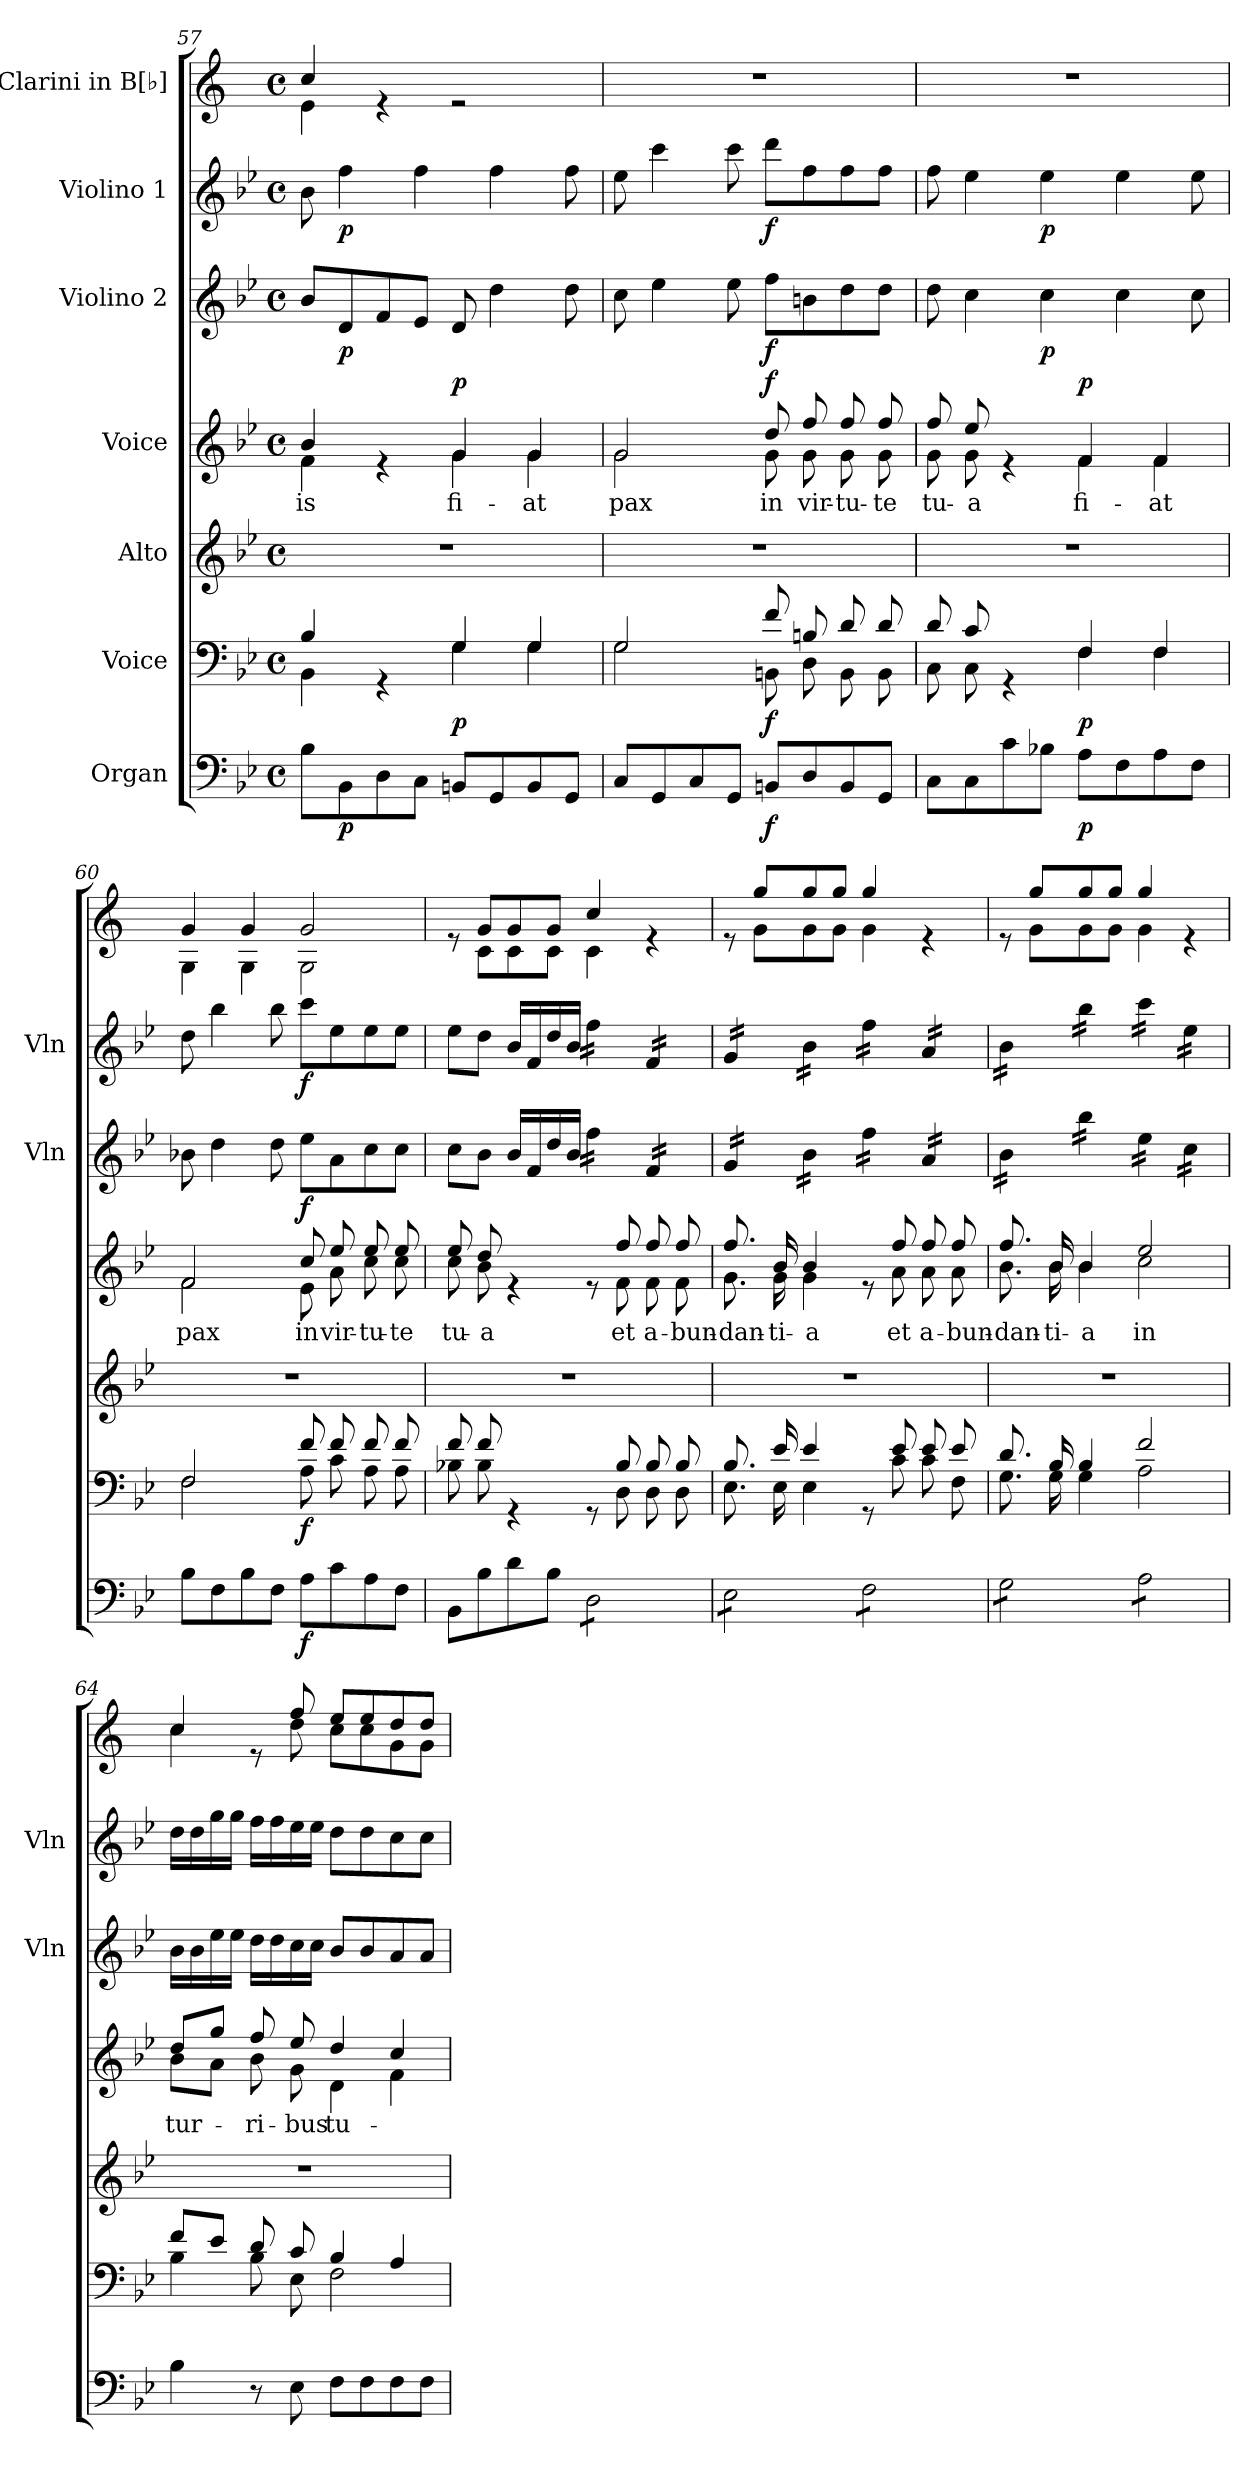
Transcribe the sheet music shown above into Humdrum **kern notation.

**kern	**dynam	**kern	**dynam	**kern	**kern	**text	**dynam	**kern	**dynam	**kern	**dynam	**kern
*part7	*part7	*part6	*part6	*part5	*part4	*part4	*part4	*part3	*part3	*part2	*part2	*part1
*staff7	*staff7	*staff6	*staff6	*staff5	*staff4	*staff4	*staff4	*staff3	*staff3	*staff2	*staff2	*staff1
*I"Organ	*	*I"Voice	*	*I"Alto	*I"Voice	*	*	*I"Violino 2	*	*I"Violino 1	*	*I"Clarini in B[♭]
*	*	*	*	*	*	*	*	*I'Vln	*	*I'Vln	*	*
*clefF4	*	*clefF4	*	*clefG2	*clefG2	*	*	*clefG2	*	*clefG2	*	*clefG2
*	*	*	*	*	*	*	*	*	*	*	*	*ITrd1c2
*k[b-e-]	*	*k[b-e-]	*	*k[b-e-]	*k[b-e-]	*	*	*k[b-e-]	*	*k[b-e-]	*	*k[b-e-]
*M4/4	*	*M4/4	*	*M4/4	*M4/4	*	*	*M4/4	*	*M4/4	*	*M4/4
*met(c)	*	*met(c)	*	*met(c)	*met(c)	*	*	*met(c)	*	*met(c)	*	*met(c)
=57	=57	=57	=57	=57	=57	=57	=57	=57	=57	=57	=57	=57
*	*	*^	*	*	*	*	*	*	*	*	*	*
!	!	!	!	!	!	!	!LO:LY:b	!	!	!	!	!	!
*	*	*	*	*	*	*^	*	*	*	*	*	*	*^
8B-\L	.	4B-/	4BB-\	.	1r	4b-/	4f\	-is	.	8b-/L	.	8b-\	.	4b-/	4d\
!	!LO:DY:b	!	!	!	!	!	!	!	!	!	!LO:DY:b	!	!LO:DY:b	!	!
8BB-\	p	.	.	.	.	.	.	.	.	8d/	p	4ff\	p	.	.
8D\	.	4rGG	4ryy	.	.	4re	4ryy	.	.	8f/	.	.	.	4re	2.ryy
8C\J	.	.	.	.	.	.	.	.	.	8e-/J	.	4ff\	.	.	.
!	!	!	!	!LO:DY:b	!	!	!	!LO:LY:b	!LO:DY:b	!	!	!	!	!	!
8BBn/L	.	4G/	4G\	p	.	4g/	4g\	fi-	p	8d/	.	.	.	2re	.
8GG/	.	.	.	.	.	.	.	.	.	4dd\	.	4ff\	.	.	.
!	!	!	!	!	!	!	!	!LO:LY:b	!	!	!	!	!	!	!
8BB/	.	4G/	4G\	.	.	4g/	4g\	-at	.	.	.	.	.	.	.
8GG/J	.	.	.	.	.	.	.	.	.	8dd\	.	8ff\	.	.	.
*	*	*	*	*	*	*	*	*	*	*	*	*	*	*v	*v
=58	=58	=58	=58	=58	=58	=58	=58	=58	=58	=58	=58	=58	=58	=58
!	!	!	!	!	!	!	!	!LO:LY:b	!	!	!	!	!	!
8C/L	.	2G/	2G\	.	1r	2g/	2g\	pax	.	8cc\	.	8ee-\	.	1r
8GG/	.	.	.	.	.	.	.	.	.	4ee-\	.	4ccc\	.	.
8C/	.	.	.	.	.	.	.	.	.	.	.	.	.	.
8GG/J	.	.	.	.	.	.	.	.	.	8ee-\	.	8ccc\	.	.
!	!LO:DY:b	!	!	!LO:DY:b	!	!	!	!LO:LY:b	!LO:DY:b	!	!LO:DY:b	!	!LO:DY:b	!
8BBn/L	f	8f/	8BBn\	f	.	8dd/	8g\	in	f	8ff\L	f	8ddd\L	f	.
!	!	!	!	!	!	!	!	!LO:LY:b	!	!	!	!	!	!
8D/	.	8Bn/	8D\	.	.	8ff/	8g\	vir-	.	8bn\	.	8ff\	.	.
!	!	!	!	!	!	!	!	!LO:LY:b	!	!	!	!	!	!
8BB/	.	8d/	8BB\	.	.	8ff/	8g\	-tu-	.	8dd\	.	8ff\	.	.
!	!	!	!	!	!	!	!	!LO:LY:b	!	!	!	!	!	!
8GG/J	.	8d/	8BB\	.	.	8ff/	8g\	-te	.	8dd\J	.	8ff\J	.	.
=59	=59	=59	=59	=59	=59	=59	=59	=59	=59	=59	=59	=59	=59	=59
!	!	!	!	!	!	!	!	!LO:LY:b	!	!	!	!	!	!
8C\L	.	8d/	8C\	.	1r	8ff/	8g\	tu-	.	8dd\	.	8ff\	.	1r
!	!	!	!	!	!	!	!	!LO:LY:b	!	!	!	!	!	!
8C\	.	8c/	8C\	.	.	8ee-/	8g\	-a	.	4cc\	.	4ee-\	.	.
8c\	.	4rGG	4ryy	.	.	4re	4ryy	.	.	.	.	.	.	.
!	!	!	!	!	!	!	!	!	!	!	!LO:DY:b	!	!LO:DY:b	!
8B-X\J	.	.	.	.	.	.	.	.	.	4cc\	p	4ee-\	p	.
!	!LO:DY:b	!	!	!LO:DY:b	!	!	!	!LO:LY:b	!LO:DY:b	!	!	!	!	!
8A\L	p	4F/	4F\	p	.	4f/	4f\	fi-	p	.	.	.	.	.
8F\	.	.	.	.	.	.	.	.	.	4cc\	.	4ee-\	.	.
!	!	!	!	!	!	!	!	!LO:LY:b	!	!	!	!	!	!
8A\	.	4F/	4F\	.	.	4f/	4f\	-at	.	.	.	.	.	.
8F\J	.	.	.	.	.	.	.	.	.	8cc\	.	8ee-\	.	.
!!LO:PB:g=z
=60	=60	=60	=60	=60	=60	=60	=60	=60	=60	=60	=60	=60	=60	=60
!	!	!	!	!	!	!	!	!LO:LY:b	!	!	!	!	!	!
*	*	*	*	*	*	*	*	*	*	*	*	*	*	*^
8B-\L	.	2F/	2F\	.	1r	2f/	2f\	pax	.	8b-X\	.	8dd\	.	4f/	4F\
8F\	.	.	.	.	.	.	.	.	.	4dd\	.	4bb-\	.	.	.
8B-\	.	.	.	.	.	.	.	.	.	.	.	.	.	4f/	4F\
8F\J	.	.	.	.	.	.	.	.	.	8dd\	.	8bb-\	.	.	.
!	!LO:DY:b	!	!	!LO:DY:b	!	!	!	!LO:LY:b	!	!	!LO:DY:b	!	!LO:DY:b	!	!
8A\L	f	8f/	8A\	f	.	8cc/	8e-\	in	.	8ee-\L	f	8ccc\L	f	2f/	2F\
!	!	!	!	!	!	!	!	!LO:LY:b	!	!	!	!	!	!	!
8c\	.	8f/	8c\	.	.	8ee-/	8a\	vir-	.	8a\	.	8ee-\	.	.	.
!	!	!	!	!	!	!	!	!LO:LY:b	!	!	!	!	!	!	!
8A\	.	8f/	8A\	.	.	8ee-/	8cc\	-tu-	.	8cc\	.	8ee-\	.	.	.
!	!	!	!	!	!	!	!	!LO:LY:b	!	!	!	!	!	!	!
8F\J	.	8f/	8A\	.	.	8ee-/	8cc\	-te	.	8cc\J	.	8ee-\J	.	.	.
=61	=61	=61	=61	=61	=61	=61	=61	=61	=61	=61	=61	=61	=61	=61	=61
!	!	!	!	!	!	!	!	!LO:LY:b	!	!	!	!	!	!	!
8BB-\L	.	8f/	8B-X\	.	1r	8ee-/	8cc\	tu-	.	8cc\L	.	8ee-\L	.	8re	8ryy
!	!	!	!	!	!	!	!	!LO:LY:b	!	!	!	!	!	!	!
8B-\	.	8f/	8B-\	.	.	8dd/	8b-\	-a	.	8b-\J	.	8dd\J	.	8f/L	8B-\L
8d\	.	4rGG	4.ryy	.	.	4re	4.ryy	.	.	16b-/LL	.	16b-/LL	.	8f/	8B-\
.	.	.	.	.	.	.	.	.	.	16f/	.	16f/	.	.	.
8B-\J	.	.	.	.	.	.	.	.	.	16dd/	.	16dd/	.	8f/J	8B-\J
.	.	.	.	.	.	.	.	.	.	16b-/JJ	.	16b-/JJ	.	.	.
*tremolo	*	*	*	*	*	*	*	*	*	*	*	*	*	*	*
*	*	*	*	*	*	*	*	*	*	*tremolo	*	*	*	*	*
*	*	*	*	*	*	*	*	*	*	*	*	*tremolo	*	*	*
8D\L	.	8rGG	.	.	.	8re	.	.	.	16ff\LL	.	16ff\LL	.	4b-/	4B-\
.	.	.	.	.	.	.	.	.	.	16ff\	.	16ff\	.	.	.
!	!	!	!	!	!	!	!	!LO:LY:b	!	!	!	!	!	!	!
8D\	.	8B-/	8D\	.	.	8ff/	8f\	et	.	16ff\	.	16ff\	.	.	.
.	.	.	.	.	.	.	.	.	.	16ff\JJ	.	16ff\JJ	.	.	.
!	!	!	!	!	!	!	!	!LO:LY:b	!	!	!	!	!	!	!
8D\	.	8B-/	8D\	.	.	8ff/	8f\	a-	.	16f/LL	.	16f/LL	.	4re	4ryy
.	.	.	.	.	.	.	.	.	.	16f/	.	16f/	.	.	.
!	!	!	!	!	!	!	!	!LO:LY:b	!	!	!	!	!	!	!
8D\J	.	8B-/	8D\	.	.	8ff/	8f\	-bun-	.	16f/	.	16f/	.	.	.
.	.	.	.	.	.	.	.	.	.	16f/JJ	.	16f/JJ	.	.	.
=62	=62	=62	=62	=62	=62	=62	=62	=62	=62	=62	=62	=62	=62	=62	=62
!	!	!	!	!	!	!	!	!LO:LY:b	!	!	!	!	!	!	!
8E-\L	.	8.B-/	8.E-\	.	1r	8.ff/	8.g\	-dan-	.	16g/LL	.	16g/LL	.	8re	8ryy
.	.	.	.	.	.	.	.	.	.	16g/	.	16g/	.	.	.
8E-\	.	.	.	.	.	.	.	.	.	16g/	.	16g/	.	8ff/L	8f\L
!	!	!	!	!	!	!	!	!LO:LY:b	!	!	!	!	!	!	!
.	.	16e-/	16E-\	.	.	16b-/	16g\	-ti-	.	16g/JJ	.	16g/JJ	.	.	.
!	!	!	!	!	!	!	!	!LO:LY:b	!	!	!	!	!	!	!
8E-\	.	4e-/	4E-\	.	.	4b-/	4g\	-a	.	16b-\LL	.	16b-\LL	.	8ff/	8f\
.	.	.	.	.	.	.	.	.	.	16b-\	.	16b-\	.	.	.
8E-\J	.	.	.	.	.	.	.	.	.	16b-\	.	16b-\	.	8ff/J	8f\J
.	.	.	.	.	.	.	.	.	.	16b-\JJ	.	16b-\JJ	.	.	.
8F\L	.	8rGG	8ryy	.	.	8re	8ryy	.	.	16ff\LL	.	16ff\LL	.	4ff/	4f\
.	.	.	.	.	.	.	.	.	.	16ff\	.	16ff\	.	.	.
!	!	!	!	!	!	!	!	!LO:LY:b	!	!	!	!	!	!	!
8F\	.	8e-/	8c\	.	.	8ff/	8a\	et	.	16ff\	.	16ff\	.	.	.
.	.	.	.	.	.	.	.	.	.	16ff\JJ	.	16ff\JJ	.	.	.
!	!	!	!	!	!	!	!	!LO:LY:b	!	!	!	!	!	!	!
8F\	.	8e-/	8c\	.	.	8ff/	8a\	a-	.	16a/LL	.	16a/LL	.	4re	4ryy
.	.	.	.	.	.	.	.	.	.	16a/	.	16a/	.	.	.
!	!	!	!	!	!	!	!	!LO:LY:b	!	!	!	!	!	!	!
8F\J	.	8e-/	8F\	.	.	8ff/	8a\	-bun-	.	16a/	.	16a/	.	.	.
.	.	.	.	.	.	.	.	.	.	16a/JJ	.	16a/JJ	.	.	.
=63	=63	=63	=63	=63	=63	=63	=63	=63	=63	=63	=63	=63	=63	=63	=63
!	!	!	!	!	!	!	!	!LO:LY:b	!	!	!	!	!	!	!
8G\L	.	8.d/	8.G\	.	1r	8.ff/	8.b-\	-dan-	.	16b-\LL	.	16b-\LL	.	8re	8ryy
.	.	.	.	.	.	.	.	.	.	16b-\	.	16b-\	.	.	.
8G\	.	.	.	.	.	.	.	.	.	16b-\	.	16b-\	.	8ff/L	8f\L
!	!	!	!	!	!	!	!	!LO:LY:b	!	!	!	!	!	!	!
.	.	16B-/	16G\	.	.	16b-/	16b-\	-ti-	.	16b-\JJ	.	16b-\JJ	.	.	.
!	!	!	!	!	!	!	!	!LO:LY:b	!	!	!	!	!	!	!
8G\	.	4B-/	4G\	.	.	4b-/	4b-\	-a	.	16bb-\LL	.	16bb-\LL	.	8ff/	8f\
.	.	.	.	.	.	.	.	.	.	16bb-\	.	16bb-\	.	.	.
8G\J	.	.	.	.	.	.	.	.	.	16bb-\	.	16bb-\	.	8ff/J	8f\J
.	.	.	.	.	.	.	.	.	.	16bb-\JJ	.	16bb-\JJ	.	.	.
!	!	!	!	!	!	!	!	!LO:LY:b	!	!	!	!	!	!	!
8A\L	.	2f/	2A\	.	.	2ee-/	2cc\	in	.	16ee-\LL	.	16ccc\LL	.	4ff/	4f\
.	.	.	.	.	.	.	.	.	.	16ee-\	.	16ccc\	.	.	.
8A\	.	.	.	.	.	.	.	.	.	16ee-\	.	16ccc\	.	.	.
.	.	.	.	.	.	.	.	.	.	16ee-\JJ	.	16ccc\JJ	.	.	.
8A\	.	.	.	.	.	.	.	.	.	16cc\LL	.	16ee-\LL	.	4re	4ryy
.	.	.	.	.	.	.	.	.	.	16cc\	.	16ee-\	.	.	.
8A\J	.	.	.	.	.	.	.	.	.	16cc\	.	16ee-\	.	.	.
*Xtremolo	*	*	*	*	*	*	*	*	*	*	*	*	*	*	*
.	.	.	.	.	.	.	.	.	.	16cc\JJ	.	16ee-\JJ	.	.	.
*	*	*	*	*	*	*	*	*	*	*	*	*Xtremolo	*	*	*
*	*	*	*	*	*	*	*	*	*	*Xtremolo	*	*	*	*	*
!!LO:LB:g=z	!!
=64	=64	=64	=64	=64	=64	=64	=64	=64	=64	=64	=64	=64	=64	=64	=64
!	!	!	!	!	!	!	!	!LO:LY:b	!	!	!	!	!	!	!
4B-\	.	8f/L	4B-\	.	1r	8dd/L	8b-\L	tur-	.	16b-\LL	.	16dd\LL	.	4b-/	4b-\
.	.	.	.	.	.	.	.	.	.	16b-\	.	16dd\	.	.	.
.	.	8e-/J	.	.	.	8gg/J	8a\J	.	.	16ee-\	.	16gg\	.	.	.
.	.	.	.	.	.	.	.	.	.	16ee-\JJ	.	16gg\JJ	.	.	.
!	!	!	!	!	!	!	!	!LO:LY:b	!	!	!	!	!	!	!
8r	.	8d/	8B-\	.	.	8ff/	8b-\	-ri-	.	16dd\LL	.	16ff\LL	.	8re	8ryy
.	.	.	.	.	.	.	.	.	.	16dd\	.	16ff\	.	.	.
!	!	!	!	!	!	!	!	!LO:LY:b	!	!	!	!	!	!	!
8E-\	.	8c/	8E-\	.	.	8ee-/	8g\	-bus	.	16cc\	.	16ee-\	.	8ee-/	8cc\
.	.	.	.	.	.	.	.	.	.	16cc\JJ	.	16ee-\JJ	.	.	.
!	!	!	!	!	!	!	!	!LO:LY:b	!	!	!	!	!	!	!
8F\L	.	4B-/	2F\	.	.	4dd/	4d\	tu-	.	8b-/L	.	8dd\L	.	8dd/L	8b-\L
8F\	.	.	.	.	.	.	.	.	.	8b-/	.	8dd\	.	8dd/	8b-\
8F\	.	4A/	.	.	.	4cc/	4f\	.	.	8a/	.	8cc\	.	8cc/	8f\
8F\J	.	.	.	.	.	.	.	.	.	8a/J	.	8cc\J	.	8cc/J	8f\J
*	*	*v	*v	*	*	*v	*v	*	*	*	*	*	*	*v	*v
=	=	=	=	=	=	=	=	=	=	=	=	=
*-	*-	*-	*-	*-	*-	*-	*-	*-	*-	*-	*-	*-
